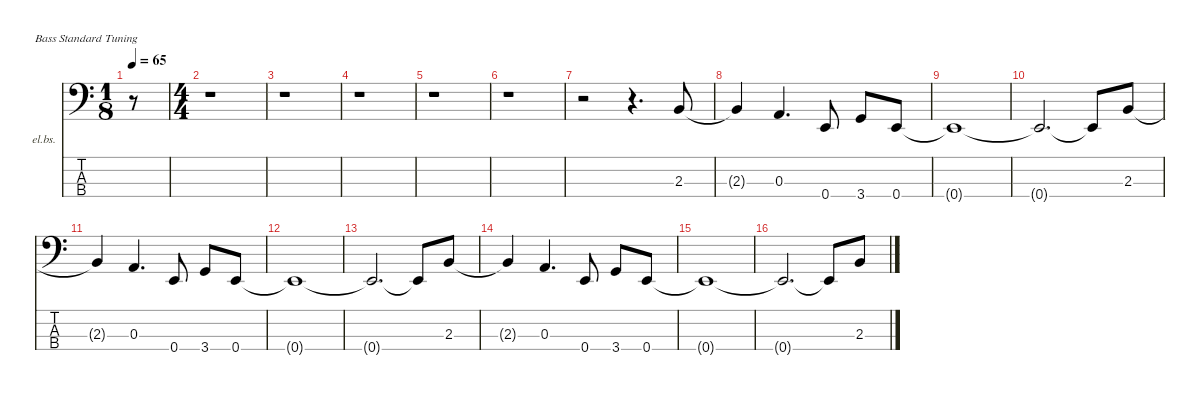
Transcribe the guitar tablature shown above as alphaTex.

\hideDynamics
\bracketExtendMode nobrackets
\firstSystemTrackNameOrientation horizontal
\otherSystemsTrackNameOrientation horizontal
\track ("Bass" "el.bs.") {instrument electricbassfinger}
\staff {score tabs}
\tuning (G2 D2 A1 E1)
\ts (1 8)
\tempo 65
\clef f4
\ks aminor
r.8{dy ff instrument electricbassfinger beam Down} |
\ts (4 4)
r.1{beam Down} |
r.1{beam Down} |
r.1{beam Down} |
r.1{beam Down} |
r.1{beam Down} |
r.2{beam Down} r.4{d beam Down} 2.3.8{beam Up} |
2.3{t}.4{beam Up} 0.3.4{d beam Up} 0.4.8{beam Up} 3.4.8{beam Up} 0.4.8{beam Up} |
0.4{t}.1{beam Up} |
0.4{t}.2{d beam Up} 0.4{t}.8{beam Up} 2.3.8{beam Up} |
2.3{t}.4{beam Up} 0.3.4{d beam Up} 0.4.8{beam Up} 3.4.8{beam Up} 0.4.8{beam Up} |
0.4{t}.1{beam Up} |
0.4{t}.2{d beam Up} 0.4{t}.8{beam Up} 2.3.8{beam Up} |
2.3{t}.4{beam Up} 0.3.4{d beam Up} 0.4.8{beam Up} 3.4.8{beam Up} 0.4.8{beam Up} |
0.4{t}.1{beam Up} |
0.4{t}.2{d beam Up} 0.4{t}.8{beam Up} 2.3.8{beam Up}
